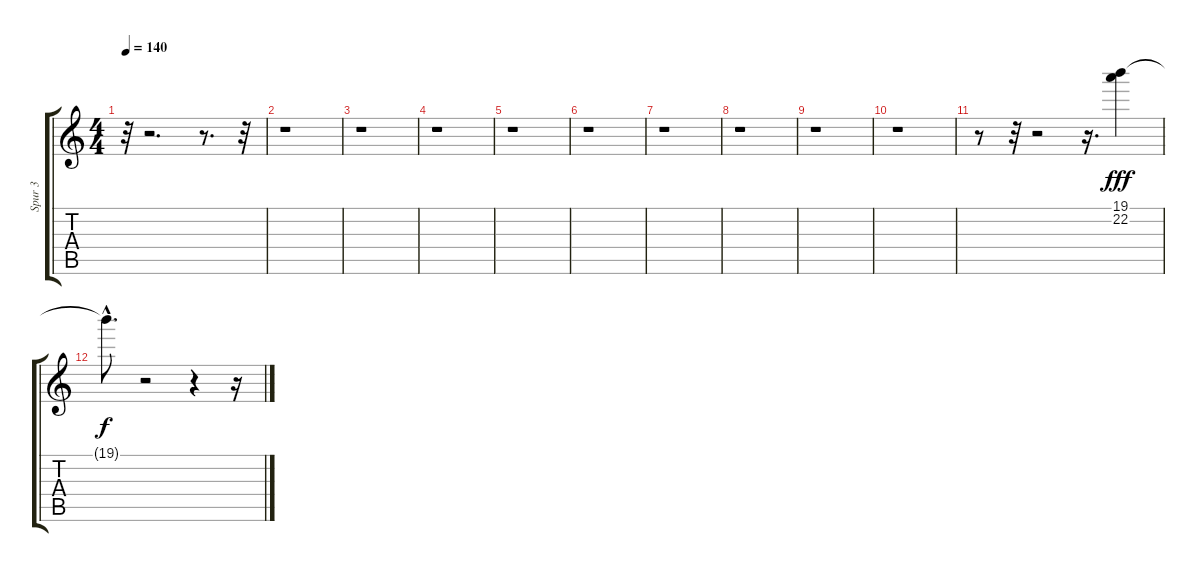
\track ("Spur 3" "Spur 3") {instrument electricguitarclean}
\staff {score tabs}
\tuning (E4 B3 G3 D3 A2 E2) {hide}
\ts (4 4)
\tempo 140
\clef g2
\ks c
r.32{dy f} r.2{d} r.8{d} r.32 |
r.1 |
r.1 |
r.1 |
r.1 |
r.1 |
r.1 |
r.1 |
r.1 |
r.1 |
r.8 r.32 r.2 r.16{d} (19.1 22.2).4{dy fff} |
19.1{hac t}.8{d dy f} r.2 r.4 r.16
